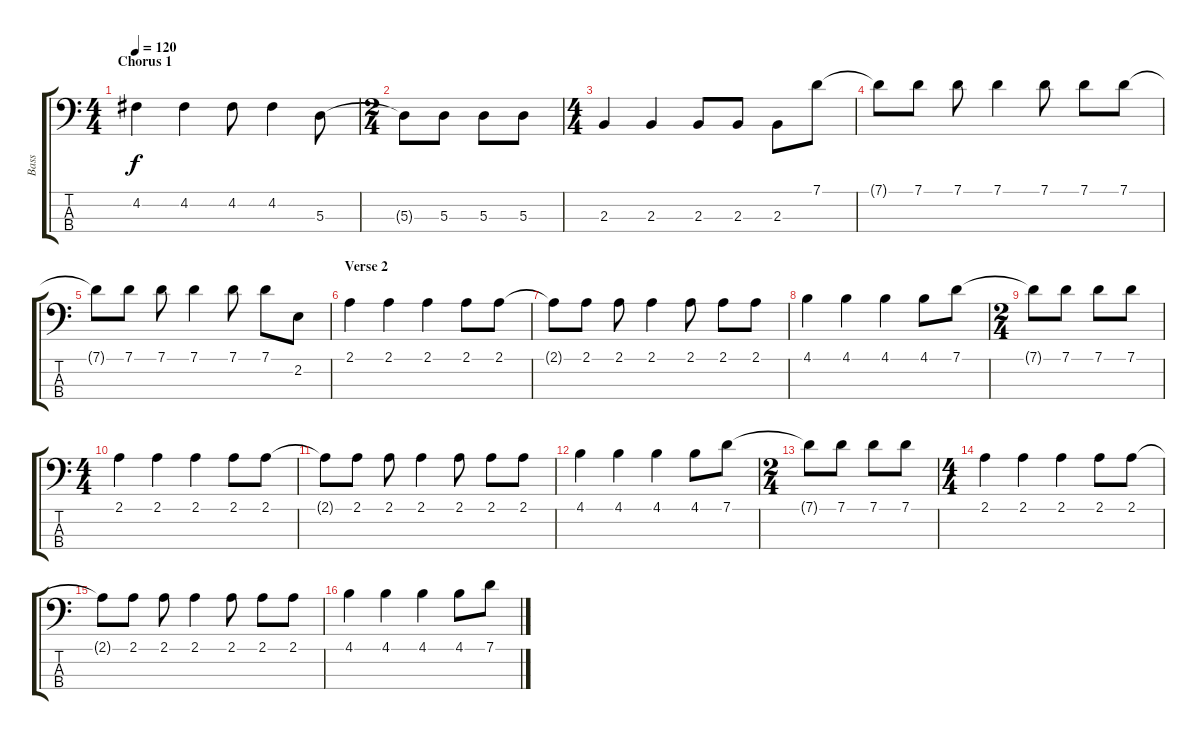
\track ("Bass" "Bass") {instrument acousticbass}
\staff {score tabs}
\tuning (G2 D2 A1 E1) {hide}
\ts (4 4)
\section ("" "Chorus 1")
\tempo 120
\clef f4
\ks c
4.2.4{dy f} 4.2.4 4.2.8 4.2.4 5.3.8 |
\ts (2 4)
5.3{t}.8 5.3.8 5.3.8 5.3.8 |
\ts (4 4)
2.3.4 2.3.4 2.3.8 2.3.8 2.3.8 7.1.8 |
7.1{t}.8 7.1.8 7.1.8 7.1.4 7.1.8 7.1.8 7.1.8 |
7.1{t}.8 7.1.8 7.1.8 7.1.4 7.1.8 7.1.8 2.2.8 |
\section ("" "Verse 2")
2.1.4 2.1.4 2.1.4 2.1.8 2.1.8 |
2.1{t}.8 2.1.8 2.1.8 2.1.4 2.1.8 2.1.8 2.1.8 |
4.1.4 4.1.4 4.1.4 4.1.8 7.1.8 |
\ts (2 4)
7.1{t}.8 7.1.8 7.1.8 7.1.8 |
\ts (4 4)
2.1.4 2.1.4 2.1.4 2.1.8 2.1.8 |
2.1{t}.8 2.1.8 2.1.8 2.1.4 2.1.8 2.1.8 2.1.8 |
4.1.4 4.1.4 4.1.4 4.1.8 7.1.8 |
\ts (2 4)
7.1{t}.8 7.1.8 7.1.8 7.1.8 |
\ts (4 4)
2.1.4 2.1.4 2.1.4 2.1.8 2.1.8 |
2.1{t}.8 2.1.8 2.1.8 2.1.4 2.1.8 2.1.8 2.1.8 |
4.1.4 4.1.4 4.1.4 4.1.8 7.1.8
